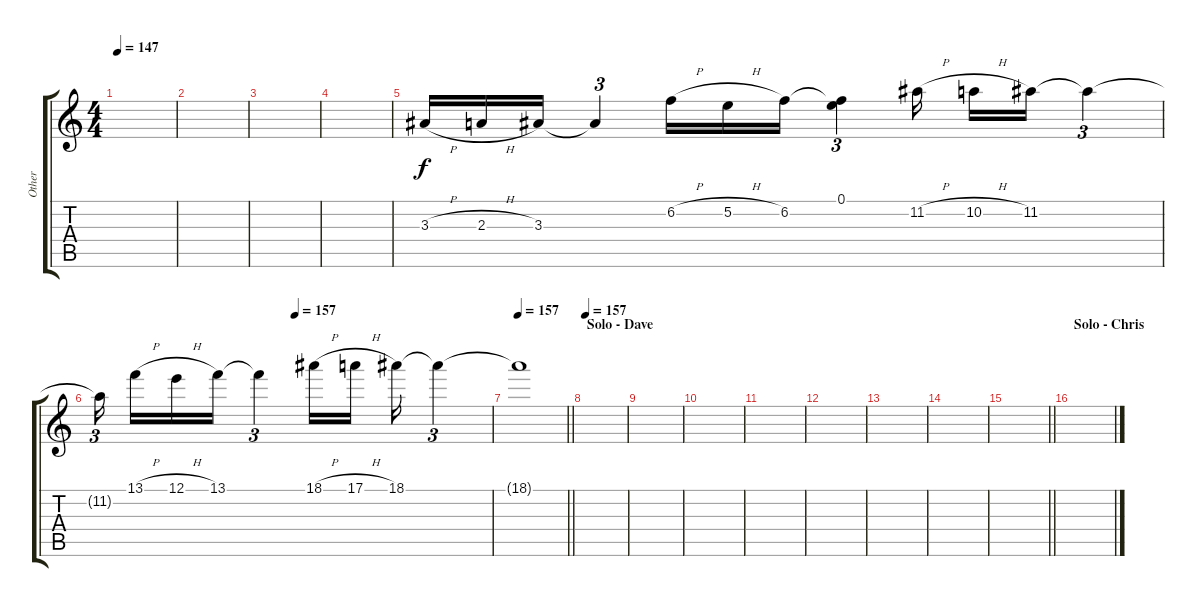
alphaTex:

\track ("Other" "Other") {instrument distortionguitar}
\staff {score tabs}
\tuning (E4 B3 G3 D3 A2 E2) {hide}
\ts (4 4)
\tempo 147
\clef g2
\ks c
|
|
|
|
3.3{h}.16 2.3{h}.16 3.3.16 3.3{t}.4{tu (3 2)} 6.2{h}.16 5.2{h}.16 6.2.16 (0.1 6.2{t}).4{tu (3 2)} 11.2{h}.16 10.2{h}.16 11.2.16 11.2{t}.4{tu (3 2)} |
\tempo (157 0.5)
11.2{t}.16{tu (3 2)} 13.1{h}.16 12.1{h}.16 13.1.16 13.1{t}.4{tu (3 2)} 18.1{h}.16 17.1{h}.16 18.1.16 18.1{t}.4{tu (3 2)} |
\tempo 157
\barLineRight lightlight
18.1{t}.1 |
\section ("" "Solo - Dave")
\tempo 157
|
|
|
|
|
|
|
\barLineRight lightlight
|
\section ("" "Solo - Chris")
